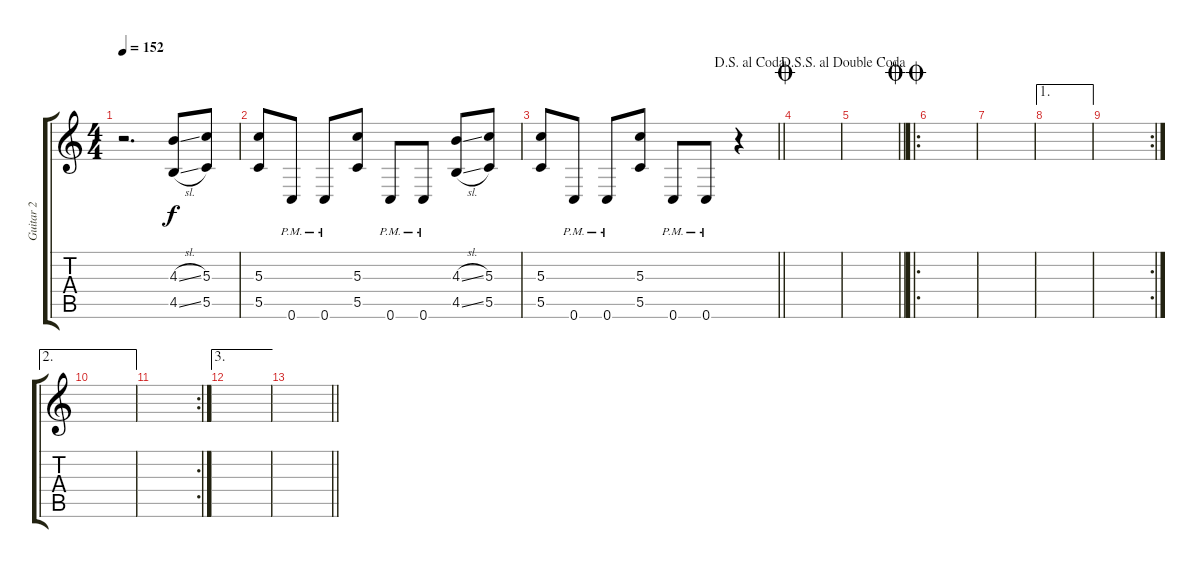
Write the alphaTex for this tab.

\track ("Guitar 2" "Guitar 2") {instrument overdrivenguitar}
\staff {score tabs}
\tuning (E4 C4 G3 C3 G2 C2) {hide}
\ts (4 4)
\tempo 152
\clef g2
\ks c
r.2{d dy f} (4.3{sl} 4.5{sl}).8 (5.3 5.5).8 |
(5.3 5.5).8 0.6{pm}.8 0.6{pm}.8 (5.3 5.5).8 0.6{pm}.8 0.6{pm}.8 (4.3{sl} 4.5{sl}).8 (5.3 5.5).8 |
\jump dalsegnoalcoda
\barLineRight lightlight
(5.3 5.5).8 0.6{pm}.8 0.6{pm}.8 (5.3 5.5).8 0.6{pm}.8 0.6{pm}.8 r.4 |
\jump coda
|
\jump dalsegnosegnoaldoublecoda
\barLineRight lightlight
|
\ro
\jump doublecoda
|
|
\ae 1
|
\rc 2
|
\ae 2
|
\rc 2
|
\ae 3
|
\barLineRight lightlight
